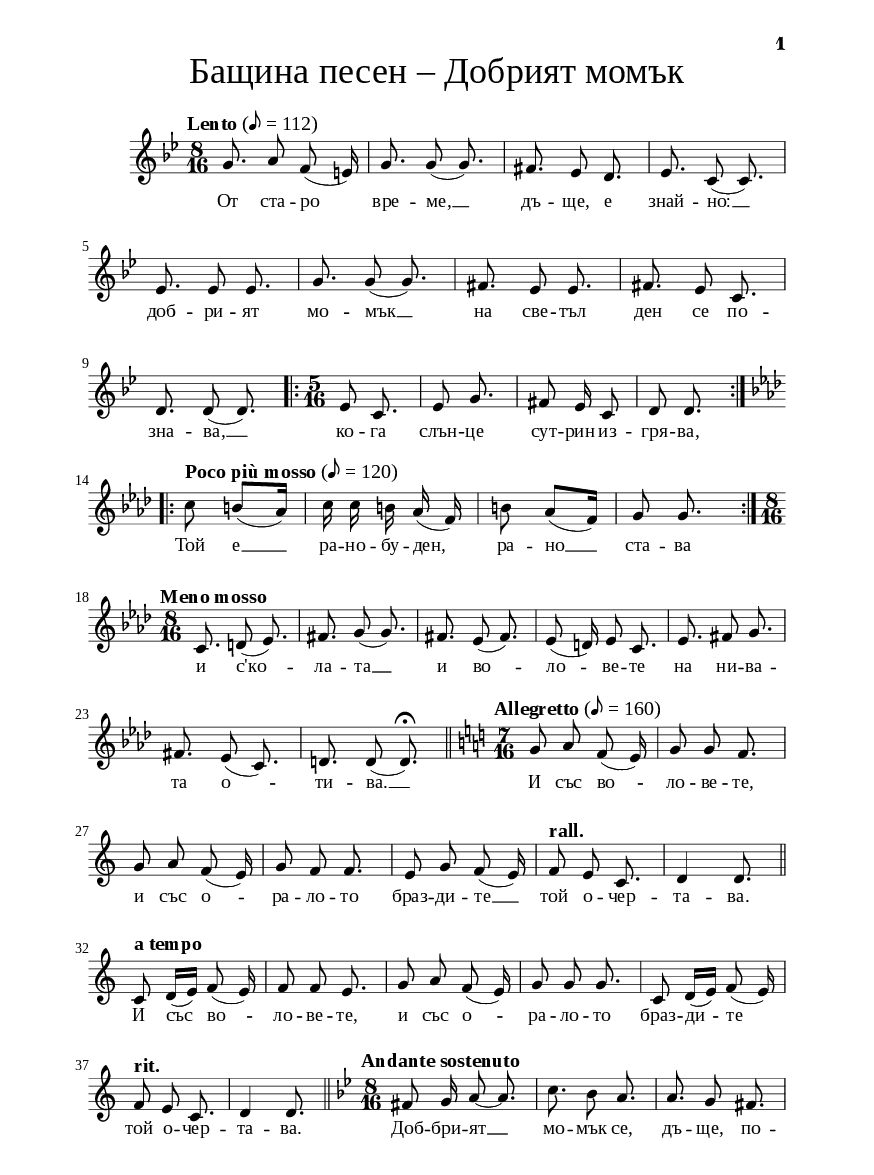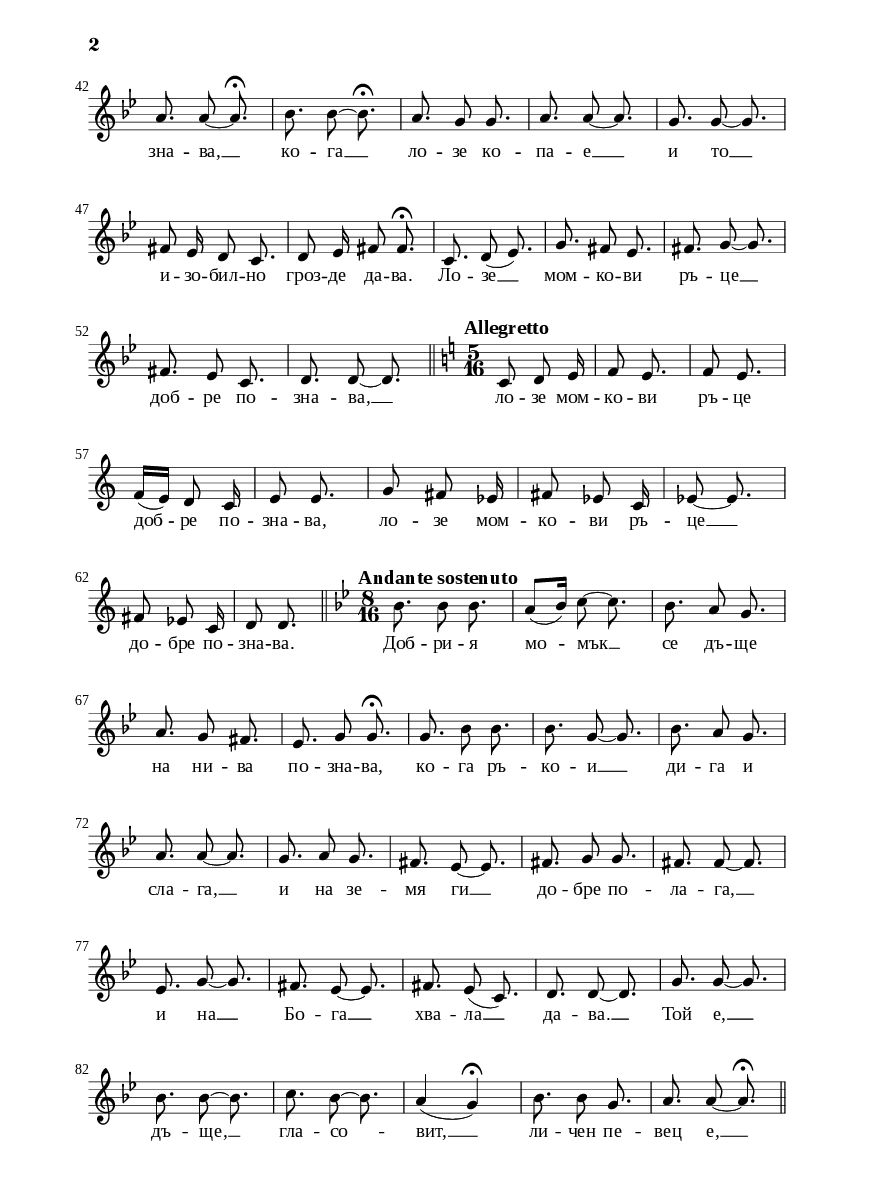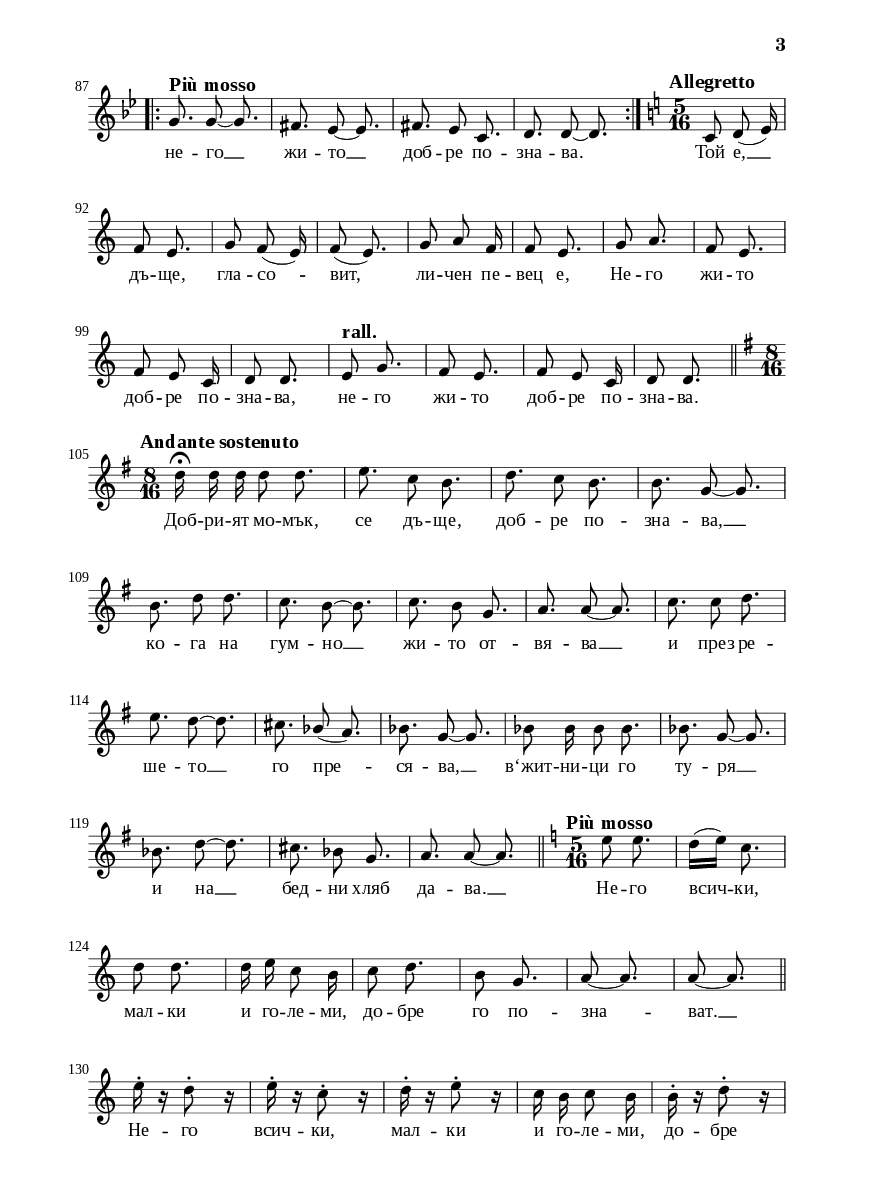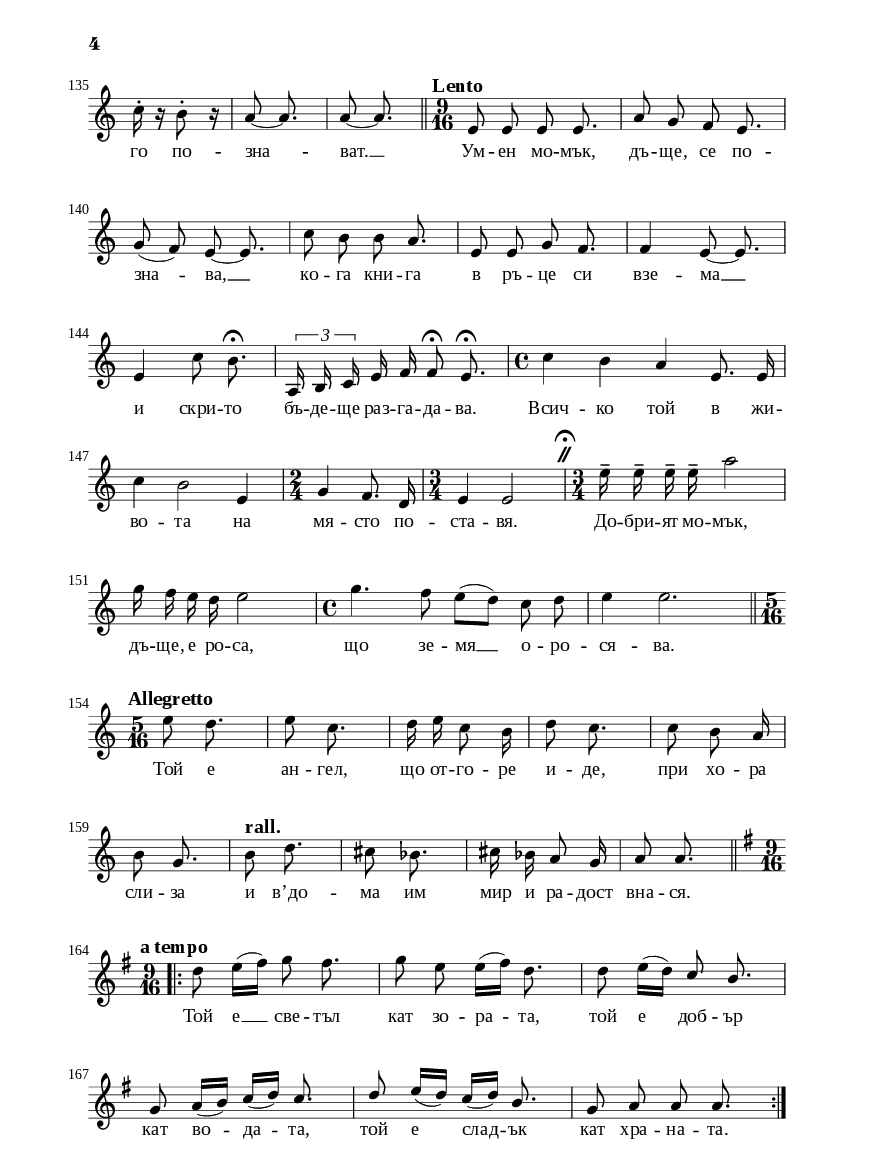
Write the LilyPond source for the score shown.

\version "2.24.4"

% include paper part and global functions
\include "include/globals.ily"
\bookpart {
  \label #'ref300
  \tocItem \markup "Бащина песен – Добрият момък"
  \include "include/bookpart-paper.ily"

  \score {
    \include "include/score-layout.ily"

    \new Voice  \relative c' {
      \clef treble
      \key g \minor
      \time 8/16
      \tempoFunc "Lento" 8 "112"
      \autoBeamOff
      g'8. a8 f(e16) |
      g8. g8(g8.) |
      fis8. ees8 d8. |
      ees8. c8(c8.) | \break

      ees8. ees8 ees8. |
      g8. g8(g8.)  |
      fis8. ees8 ees8.  |
      fis8. ees8 c8.  | \break

      d8. d8(d8.)  |
      \bar ".|:" \time 5/16 ees8 c8.  |
      ees8 g8. |
      fis8 ees16 c8  |
      d8 d8. | \bar ":|.:" \break

      \tempoFunc "Poco più mosso" 8 "120"
      \key f \minor
      c'8 b8[(aes16)] |  |
      c16 c b aes (f) |  |
      b8 aes([f16])  |
      g8 g8. | \bar ":|."

      \time 8/16 \break
      \tempo "Meno mosso" c,8. d8 (ees8.) |
      fis8. g8 (g8.) |
      fis8. ees8 (fis8.)   |
      ees8  (d16)  ees8 c8. |
      ees8. fis8 g8. | \break

      fis8.ees8(c8.) |
      d8. d8(d8.\fermata) | \bar "||"
      \time 7/16
      \key c \major
      \tempoFunc "Allegretto" 8 "160"
      g8 a f (e16) |
      g8 g f8. | \break

      g8 a f (e16) |
      g8 f f8. |
      e8 g f(e16) |
      \tempo "rall." f8 e c8. |
      d4 d8. | \bar "||" \break

      \tempo "a tempo"
      c8 d16[(e)] f8 (e16) |
      f8 f e8. |
      g8 a f (e16) |
      g8 g8 g8. |
      c,8 d16[(e)] f8(e16) | \break

      \tempo "rit."
      f8 e c8. |
      d4 d8. | \bar "||"
      \key g \minor
      \time 8/16
      \tempo "Andante sostenuto"
      fis8 g16 a8~ a8. |
      c8. bes8 a8. |
      a8. g8 fis8. | \break

      a8. a8~ a8.\fermata |
      bes8. bes8~ bes8.\fermata |
      a8. g8 g8. |
      a8. a8~ a8. |
      g8. g8~ g8. | \break

      fis8 ees16 d8 c8. |
      d8 ees16 fis8 fis8.\fermata |
      c8. d8(ees8.) |
      g8. fis8 ees8. |
      fis8. g8~ g8. | \break

      fis8. ees8 c8. |
      d8. d8~ d8. | \bar "||"
      \key c \major
      \time 5/16
      \tempo "Allegretto"
      c8 d e 16 |
      f8 e8. |
      f8 e8. | \break

      f16[(e)] d8 c16 |
      e8 e8.|
      g8 fis ees16 |
      fis8 ees8 c16 |
      ees8~ ees8. | \break

      fis8 ees8 c16 |
      d8 d8. | \bar "||"
      \key g \minor
      \time 8/16
      \tempo "Andante sostenuto"
      bes'8. bes8 bes8. |
      a8[(bes16)] c8~ c8. |
      bes8. a8 g8. | \break
      a8. g8 fis8. |
      ees8. g8 g8.\fermata |
      g8. bes8 bes8. |
      bes8. g8~ g8. |
      bes8. a8 g8. | \break

      a8. a8~ a8. |
      g8. a8 g8. |
      fis8. ees8~ ees8. |
      fis8. g8 g8. |
      fis8. fis8~ fis8. | \break

      ees8. g8~ g8. |
      fis8. ees8~ ees8. |
      fis8. ees8(c8.) |
      d8. d8~ d8. |
      g8. g8~ g8. | \break

      bes8. bes8~ bes8. |
      c8. bes8~ bes8. |
      a4 (  g4) \fermata |
      bes8. bes8 g8. |
      a8. a8~ a8.\fermata | \break

      \bar ".|:-||"  \tempo "Più mosso"
      g8. g8~ g8. |
      fis8. ees8~ ees8. |
      fis8. ees8 c8. |
      d8. d8~ d8. | \bar ":|."

      \key c \major
      \time 5/16
      \tempo "Allegretto"
      c8 d(e16) | \break

      f8 e8. |
      g8 f8(e16) |
      f8 (e8.) |
      g8 a f16 |
      f8 e8. |
      g8 a8. |
      f8 e8. | \break

      f8 e c16 |
      d8 d8. |
      \tempo "rall."
      e8 g8. |
      f8 e8. |
      f8 e c16 |
      d8 d8. | \bar "||"
      \time 8/16
      \key g \major
      \break

      \tempo "Andante sostenuto"
      d'16\fermata d d d8 d8. |
      e8. c8 b8. |
      d8. c8 b8. |
      b8. g8~ g8. \break

      b8. d8 d8. |
      c8. b8~ b8. |
      c8. b8 g8. |
      a8. a8~ a8. |
      c8. c8 d8. | \break

      e8. d8~ d8. |
      cis8. \stemUp bes8(a8.) \stemNeutral |
      bes8. g8~ g8. |
      bes8 bes16 bes8 bes8. |
      bes8. g8~ g8. | \break
      bes8. d8~ d8. |
      cis8. bes8 g8. |
      a8. a8~ a8. |  \bar "||"
      \key c \major
      \time 5/16
      \tempo "Più mosso" e'8 e8. |
      d16[(e)] c8. | \break
      d8 d8. |
      d16 e c8  b16 |
      c8 d8. |
      b8 g8. |
      a8~ a8. |
      a8~ a8. | \bar "||" \break

      e'16\staccato r16 d8\staccato r16 |
      e16\staccato r16 c8\staccato r16 |
      d16\staccato r16 e8\staccato r16 |
      c16 b c8 b16 |
      b16\staccato r16 d8\staccato r16 | \break

      c16\staccato r16 b8\staccato r16 |
      a8~ a8. |
      a8~ a8. |  \bar "||"
      \key a \minor
      \time 9/16
      \tempo "Lento" e8 e e e8. |
      a8 g f e8. | \break

      g8(f) e8~ e8. |
      c'8 b b a8. |
      e8 e g f8. |
      f4 e8~ e8. | \break

      e4 c'8 b8.\fermata |
      \tuplet 3/2 { a,16 b c } e f f8\fermata e8.\fermata |
      \time 4/4 c'4 b a e8. e16  \break |

      c'4 b2 e,4 |
      \time 2/4 g4 f8. d16 |
      \time 3/4 e4   e2 \mark\markup{ \column { \hspace #0 \center-align \normalsize \musicglyph #"scripts.ufermata"  \center-align \normalsize \musicglyph #"scripts.caesura.straight" }}
      |
      \bar "|"
      \time 3/4  | % 149

      e'16 --e16 --e16 --
      e16 --a2   \break | % 151
      g16 f16 e16 d16
      e2 | % 152

      \time 4/4  | % 152
      g4.f8 e8 ( [d8 ] )
      c8 d8  | % 153
      e4 e2. \bar "||" \break
      \tempo "Allegretto"
      \time 5/16  | % 154
      e8 d8. | % 155
      e8 c8. | % 156
      d16 e16  c8 b16 |% 158
      d8 c8. | c8 b8 a16 | \break
      b8  g8. |
      \tempo"rall."b8 d8. | % 161
      cis8 bes8. | % 162
      cis16 bes16  a8  g16 | % 163
      a8  a8. \bar "||"

      \break \repeat volta 1 {
        | % 164
        \bar ".|:-||"  \key g \major \time 9/16 | % 164
        \tempo"a tempo" d8 e16 ( [
        fis16 ) ] g8 fis8. | % 165
        g8 e8 e16 ( [ \stemDown
        fis16 ) ]d8. | % 166
        d8 e16 ( [d16 ) ] \stemUp
        c8 b8. \break | % 167
        g8 a16 ( [  b16 ) ]c16 (
        [d16 ) ]c8. | % 168
        d8 e16 ( [d16 ) ] \stemUp
        c16 ( [d16 ) ]b8. | % 169
        g8  a8  a8  a8. \bar ":|."
      }


    }



    \addlyrics {
      От ста -- ро вре -- ме, __ дъ -- ще, е знай -- но: __

      доб -- ри -- ят мо -- мък __ на све -- тъл ден се по -- зна -- ва, __

      ко -- га слън -- це сут -- рин  из -- гря -- ва,

      Той е __ ра  -- но -- бу -- ден, ра -- но __ ста -- ва

      и с'ко -- ла -- та __ и во -- ло -- ве -- те на ни -- ва -- та о -- ти -- ва. __ И със во -- ло -- ве -- те, и със о -- ра -- ло -- то браз -- ди -- те __ той о -- чер -- та -- ва.
      И със во -- ло -- ве -- те, и със о -- ра -- ло -- то браз -- ди -- те той о -- чер -- та -- ва.


      Доб -- бри -- ят __ мо -- мък се, дъ -- ще, по -- зна -- ва, __

      ко -- га __ ло -- зе ко -- па -- е __

      и то __ и -- зо -- бил -- но гроз -- де да -- ва.

      Ло -- зе __ мом -- ко -- ви ръ -- це __ доб -- ре по -- зна -- ва, __

      ло -- зе мом -- ко -- ви ръ -- це доб -- ре по -- зна -- ва,

      ло -- зе мом -- ко -- ви ръ -- це __ до -- бре по -- зна -- ва.

      Доб -- ри -- я мо -- мък __ се дъ -- ще на ни -- ва по -- зна -- ва,

      ко -- га ръ -- ко -- и __ ди -- га и сла -- га, __

      и на зе -- мя ги __ до -- бре по -- ла -- га, __

      и на __ Бо -- га __ хва -- ла __ да -- ва. __

      Той е, __ дъ -- ще, __ гла -- со -- вит, __ ли -- чен пе -- вец е, __

      не -- го __ жи -- то __ доб -- ре по -- зна -- ва.

      Той е, __ дъ -- ще, гла -- со -- вит, ли -- чен пе -- вец е,

      Не -- го жи -- то доб -- ре по -- зна -- ва,
      не -- го жи -- то доб -- ре по -- зна -- ва.

      Доб -- ри -- ят мо -- мък, се дъ -- ще, доб -- ре по -- зна -- ва, __

      ко -- га на гум -- но __ жи -- то от -- вя -- ва __ и през ре -- ше -- то __ го пре -- ся -- ва, __

      в‘жит -- ни -- ци го ту -- ря __ и  на __ бед -- ни хляб да -- ва. __

      Не -- го всич -- ки, мал -- ки и го -- ле -- ми, до -- бре го по -- зна -- ват. __

      Не -- го всич -- ки, мал -- ки и го -- ле -- ми, до -- бре го по -- зна -- ват. __

      Ум -- ен мо -- мък, дъ -- ще, се по -- зна -- ва, __

      ко -- га кни -- га в ръ -- це си взе -- ма __

      и скри -- то бъ -- де -- ще раз -- га -- да -- ва.

      Всич -- ко той в жи -- во -- та на мя -- сто по -- ста -- вя.

      До -- бри -- ят мо -- мък, дъ -- ще, е ро -- са,

      що зе -- мя __ о -- ро -- ся -- ва.

      Той е ан -- гел, що от -- го -- ре и -- де, при хо -- ра сли -- за

      и в’до -- ма им мир и ра -- дост вна -- ся.

      Той е __ све -- тъл кат зо -- ра -- та,

      той е доб -- ър кат во -- да -- та,

      той е слад -- ък кат хра -- на -- та.
    }

    \header {
      title = \titleFunc #'ref_desc_5 "Бащина песен – Добрият момък" "Baština pesen – Ugledna moma"
    }

    \midi{}

  } % score

} % bookpart
